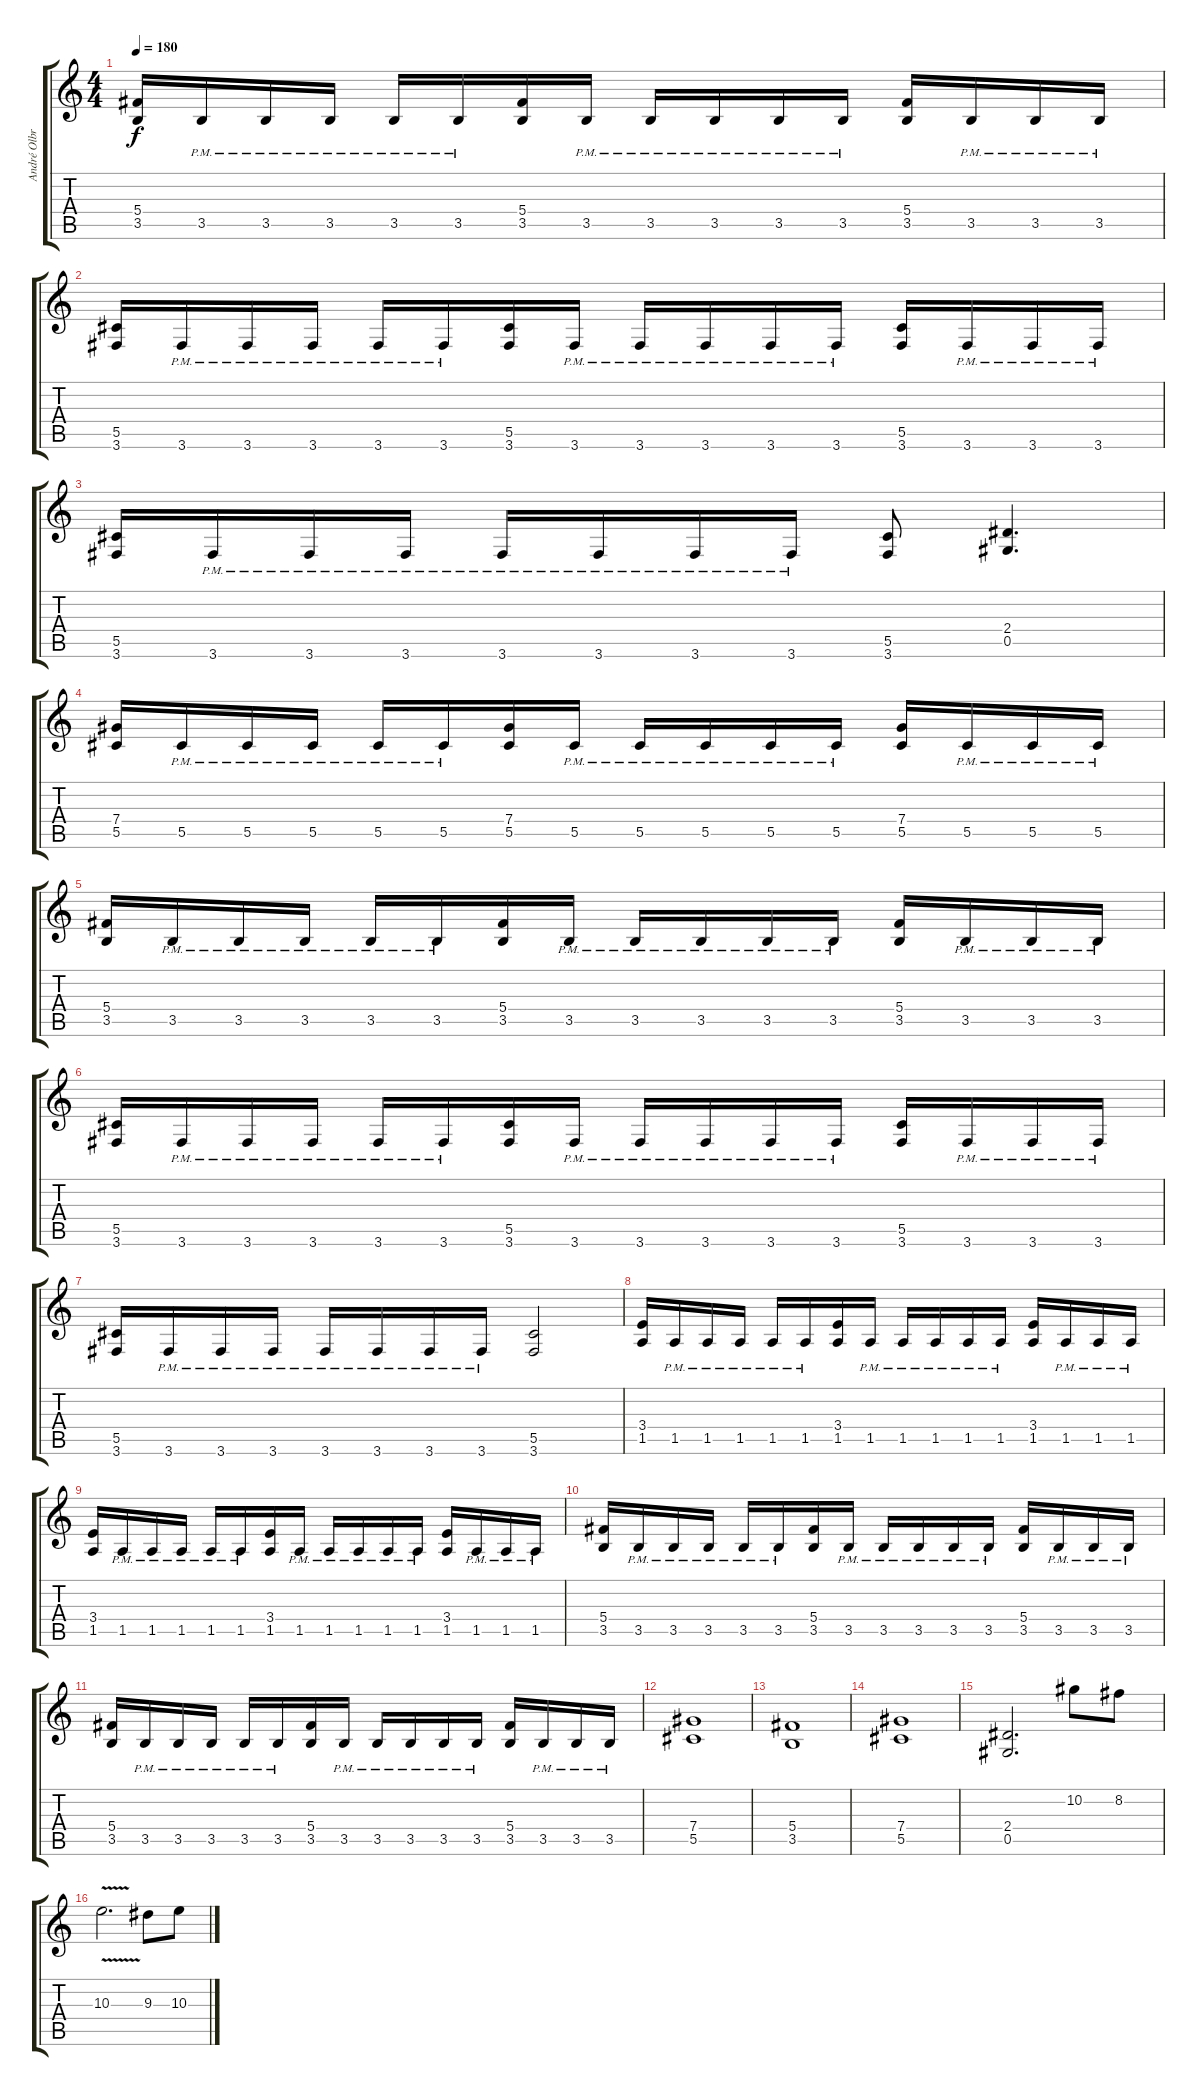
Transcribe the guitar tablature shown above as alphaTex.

\track ("André Olbrich" "André Olbr") {instrument distortionguitar}
\staff {score tabs}
\tuning (Eb4 Bb3 Gb3 Db3 Ab2 Eb2) {hide}
\ts (4 4)
\tempo 180
\clef g2
\ks c
(5.4 3.5).16{dy f} 3.5{pm}.16 3.5{pm}.16 3.5{pm}.16 3.5{pm}.16 3.5{pm}.16 (5.4 3.5).16 3.5{pm}.16 3.5{pm}.16 3.5{pm}.16 3.5{pm}.16 3.5{pm}.16 (5.4 3.5).16 3.5{pm}.16 3.5{pm}.16 3.5{pm}.16 |
(5.5 3.6).16 3.6{pm}.16 3.6{pm}.16 3.6{pm}.16 3.6{pm}.16 3.6{pm}.16 (5.5 3.6).16 3.6{pm}.16 3.6{pm}.16 3.6{pm}.16 3.6{pm}.16 3.6{pm}.16 (5.5 3.6).16 3.6{pm}.16 3.6{pm}.16 3.6{pm}.16 |
(5.5 3.6).16 3.6{pm}.16 3.6{pm}.16 3.6{pm}.16 3.6{pm}.16 3.6{pm}.16 3.6{pm}.16 3.6{pm}.16 (5.5 3.6).8 (2.4 0.5).4{d} |
(7.4 5.5).16 5.5{pm}.16 5.5{pm}.16 5.5{pm}.16 5.5{pm}.16 5.5{pm}.16 (7.4 5.5).16 5.5{pm}.16 5.5{pm}.16 5.5{pm}.16 5.5{pm}.16 5.5{pm}.16 (7.4 5.5).16 5.5{pm}.16 5.5{pm}.16 5.5{pm}.16 |
(5.4 3.5).16 3.5{pm}.16 3.5{pm}.16 3.5{pm}.16 3.5{pm}.16 3.5{pm}.16 (5.4 3.5).16 3.5{pm}.16 3.5{pm}.16 3.5{pm}.16 3.5{pm}.16 3.5{pm}.16 (5.4 3.5).16 3.5{pm}.16 3.5{pm}.16 3.5{pm}.16 |
(5.5 3.6).16 3.6{pm}.16 3.6{pm}.16 3.6{pm}.16 3.6{pm}.16 3.6{pm}.16 (5.5 3.6).16 3.6{pm}.16 3.6{pm}.16 3.6{pm}.16 3.6{pm}.16 3.6{pm}.16 (5.5 3.6).16 3.6{pm}.16 3.6{pm}.16 3.6{pm}.16 |
(5.5 3.6).16 3.6{pm}.16 3.6{pm}.16 3.6{pm}.16 3.6{pm}.16 3.6{pm}.16 3.6{pm}.16 3.6{pm}.16 (5.5 3.6).2 |
(3.4 1.5).16 1.5{pm}.16 1.5{pm}.16 1.5{pm}.16 1.5{pm}.16 1.5{pm}.16 (3.4 1.5).16 1.5{pm}.16 1.5{pm}.16 1.5{pm}.16 1.5{pm}.16 1.5{pm}.16 (3.4 1.5).16 1.5{pm}.16 1.5{pm}.16 1.5{pm}.16 |
(3.4 1.5).16 1.5{pm}.16 1.5{pm}.16 1.5{pm}.16 1.5{pm}.16 1.5{pm}.16 (3.4 1.5).16 1.5{pm}.16 1.5{pm}.16 1.5{pm}.16 1.5{pm}.16 1.5{pm}.16 (3.4 1.5).16 1.5{pm}.16 1.5{pm}.16 1.5{pm}.16 |
(5.4 3.5).16 3.5{pm}.16 3.5{pm}.16 3.5{pm}.16 3.5{pm}.16 3.5{pm}.16 (5.4 3.5).16 3.5{pm}.16 3.5{pm}.16 3.5{pm}.16 3.5{pm}.16 3.5{pm}.16 (5.4 3.5).16 3.5{pm}.16 3.5{pm}.16 3.5{pm}.16 |
(5.4 3.5).16 3.5{pm}.16 3.5{pm}.16 3.5{pm}.16 3.5{pm}.16 3.5{pm}.16 (5.4 3.5).16 3.5{pm}.16 3.5{pm}.16 3.5{pm}.16 3.5{pm}.16 3.5{pm}.16 (5.4 3.5).16 3.5{pm}.16 3.5{pm}.16 3.5{pm}.16 |
(7.4 5.5).1 |
(5.4 3.5).1 |
(7.4 5.5).1 |
(2.4 0.5).2{d} 10.2.8 8.2.8 |
10.3{v}.2{d} 9.3.8 10.3.8
